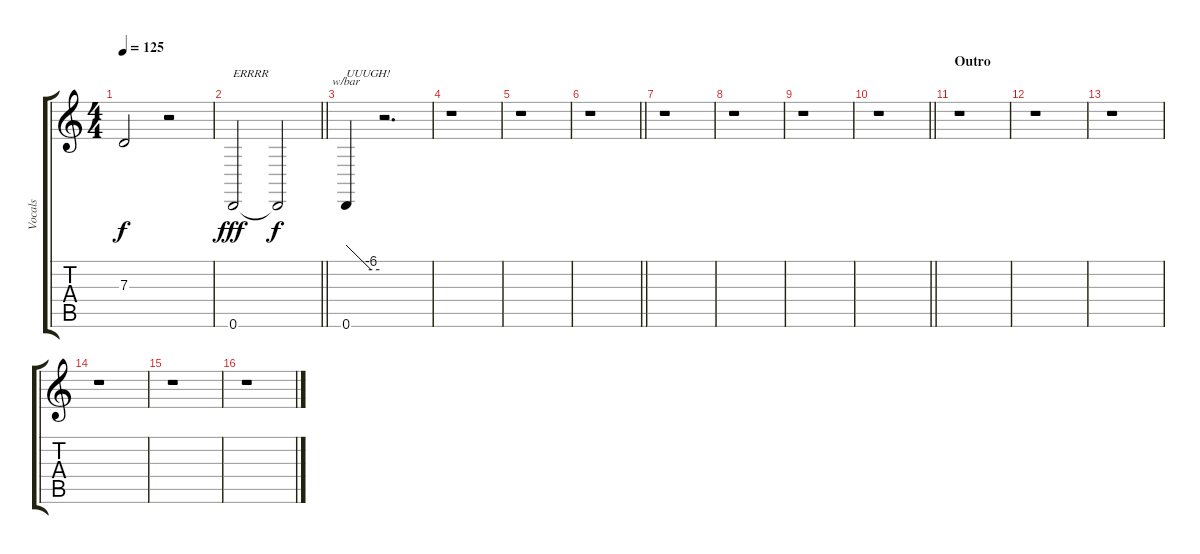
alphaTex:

\track ("Vocals" "Vocals") {instrument lead2sawtooth}
\staff {score tabs}
\tuning (E4 B3 G3 D3 A2 D2) {hide}
\ts (4 4)
\tempo 125
\clef g2
\ks c
7.3{t}.2{dy f volume 0} r.2 |
\barLineRight lightlight
0.6.2{txt "ERRRR" dy fff volume 16} 0.6{t}.2{dy f} |
0.6.4{tbe (custom default 0 0 45 -24 60 -24) txt "UUUGH!"} r.2{d} |
r.1 |
r.1 |
\barLineRight lightlight
r.1 |
r.1 |
r.1 |
r.1 |
\barLineRight lightlight
r.1 |
\section ("" "Outro")
r.1 |
r.1 |
r.1 |
r.1 |
r.1 |
r.1
